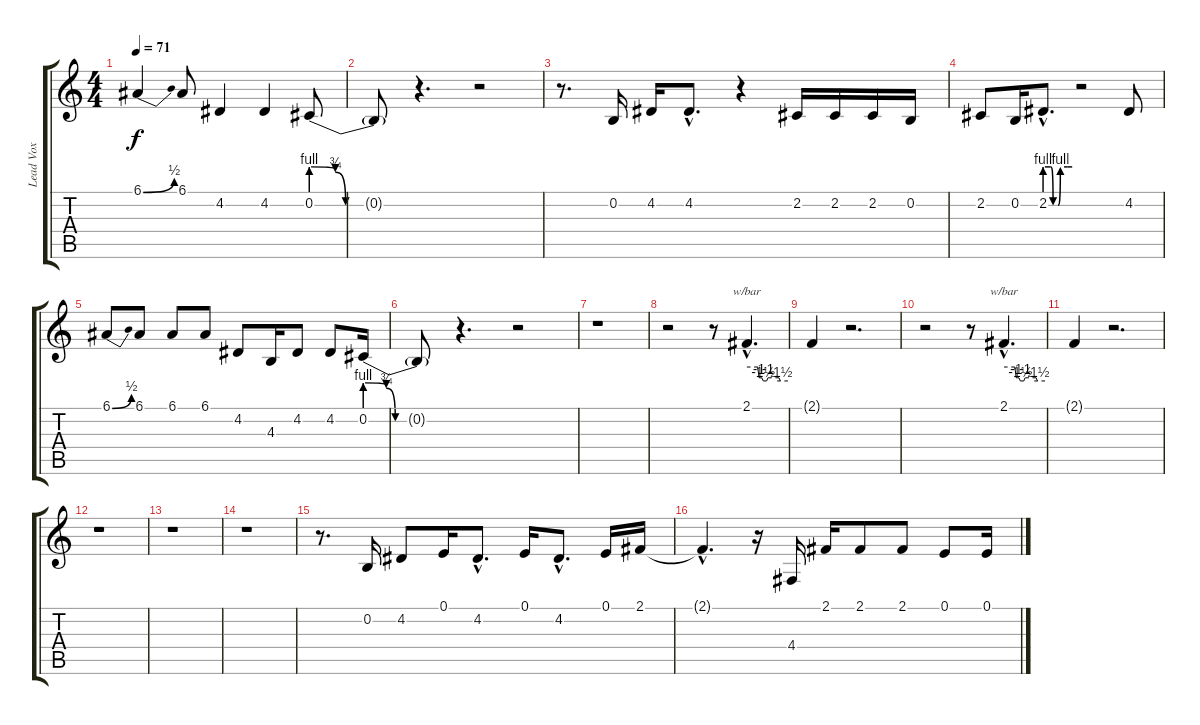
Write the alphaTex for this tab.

\track ("Lead Vox" "Lead Vox") {instrument lead4chiff}
\staff {score tabs}
\tuning (E4 B3 G3 D3 A2 E2) {hide}
\ts (4 4)
\tempo 71
\clef g2
\ks c
6.1{be (bend 0 0 60 2)}.4{dy f} 6.1.8 4.2.4 4.2.4 0.2{be (custom 0 4 14 3 20 0 34 0 40 0 60 0)}.8 |
0.2{t}.8 r.4{d} r.2 |
r.8{d} 0.2.16 4.2.16 4.2{hac}.8{d} r.4 2.2.16 2.2.16 2.2.16 0.2.16 |
2.2.8 0.2.16 2.2{be (custom 0 4 13 4 18 0 29 0 34 4 50 4 60 4) hac}.8{d} r.2 4.2.8 |
6.1{be (bend 0 0 60 2)}.8 6.1.8 6.1.8 6.1.8 4.2.8 4.3.16 4.2.8 4.2.8 0.2{be (custom 0 4 14 3 20 0 34 0 40 0 60 0)}.16 |
0.2{t}.8 r.4{d} r.2 |
r.1 |
r.2 r.8 2.1{hac}.4{d tbe (custom default 0 0 16 0 18 -4 22 -4 24 -6 29 -6 31 -4 47 -4 49 -6 60 -6)} |
2.1{t}.4 r.2{d} |
r.2 r.8 2.1{hac}.4{d tbe (custom default 0 0 16 0 18 -4 22 -4 24 -6 29 -6 31 -4 47 -4 49 -6 60 -6)} |
2.1{t}.4 r.2{d} |
r.1 |
r.1 |
r.1 |
r.8{d} 0.2.16 4.2.8 0.1.16 4.2{hac}.8{d} 0.1.16 4.2{hac}.8{d} 0.1.16 2.1.16 |
2.1{hac t}.4{d} r.16 4.4.16 2.1.16 2.1.8 2.1.8 0.1.8 0.1.16
